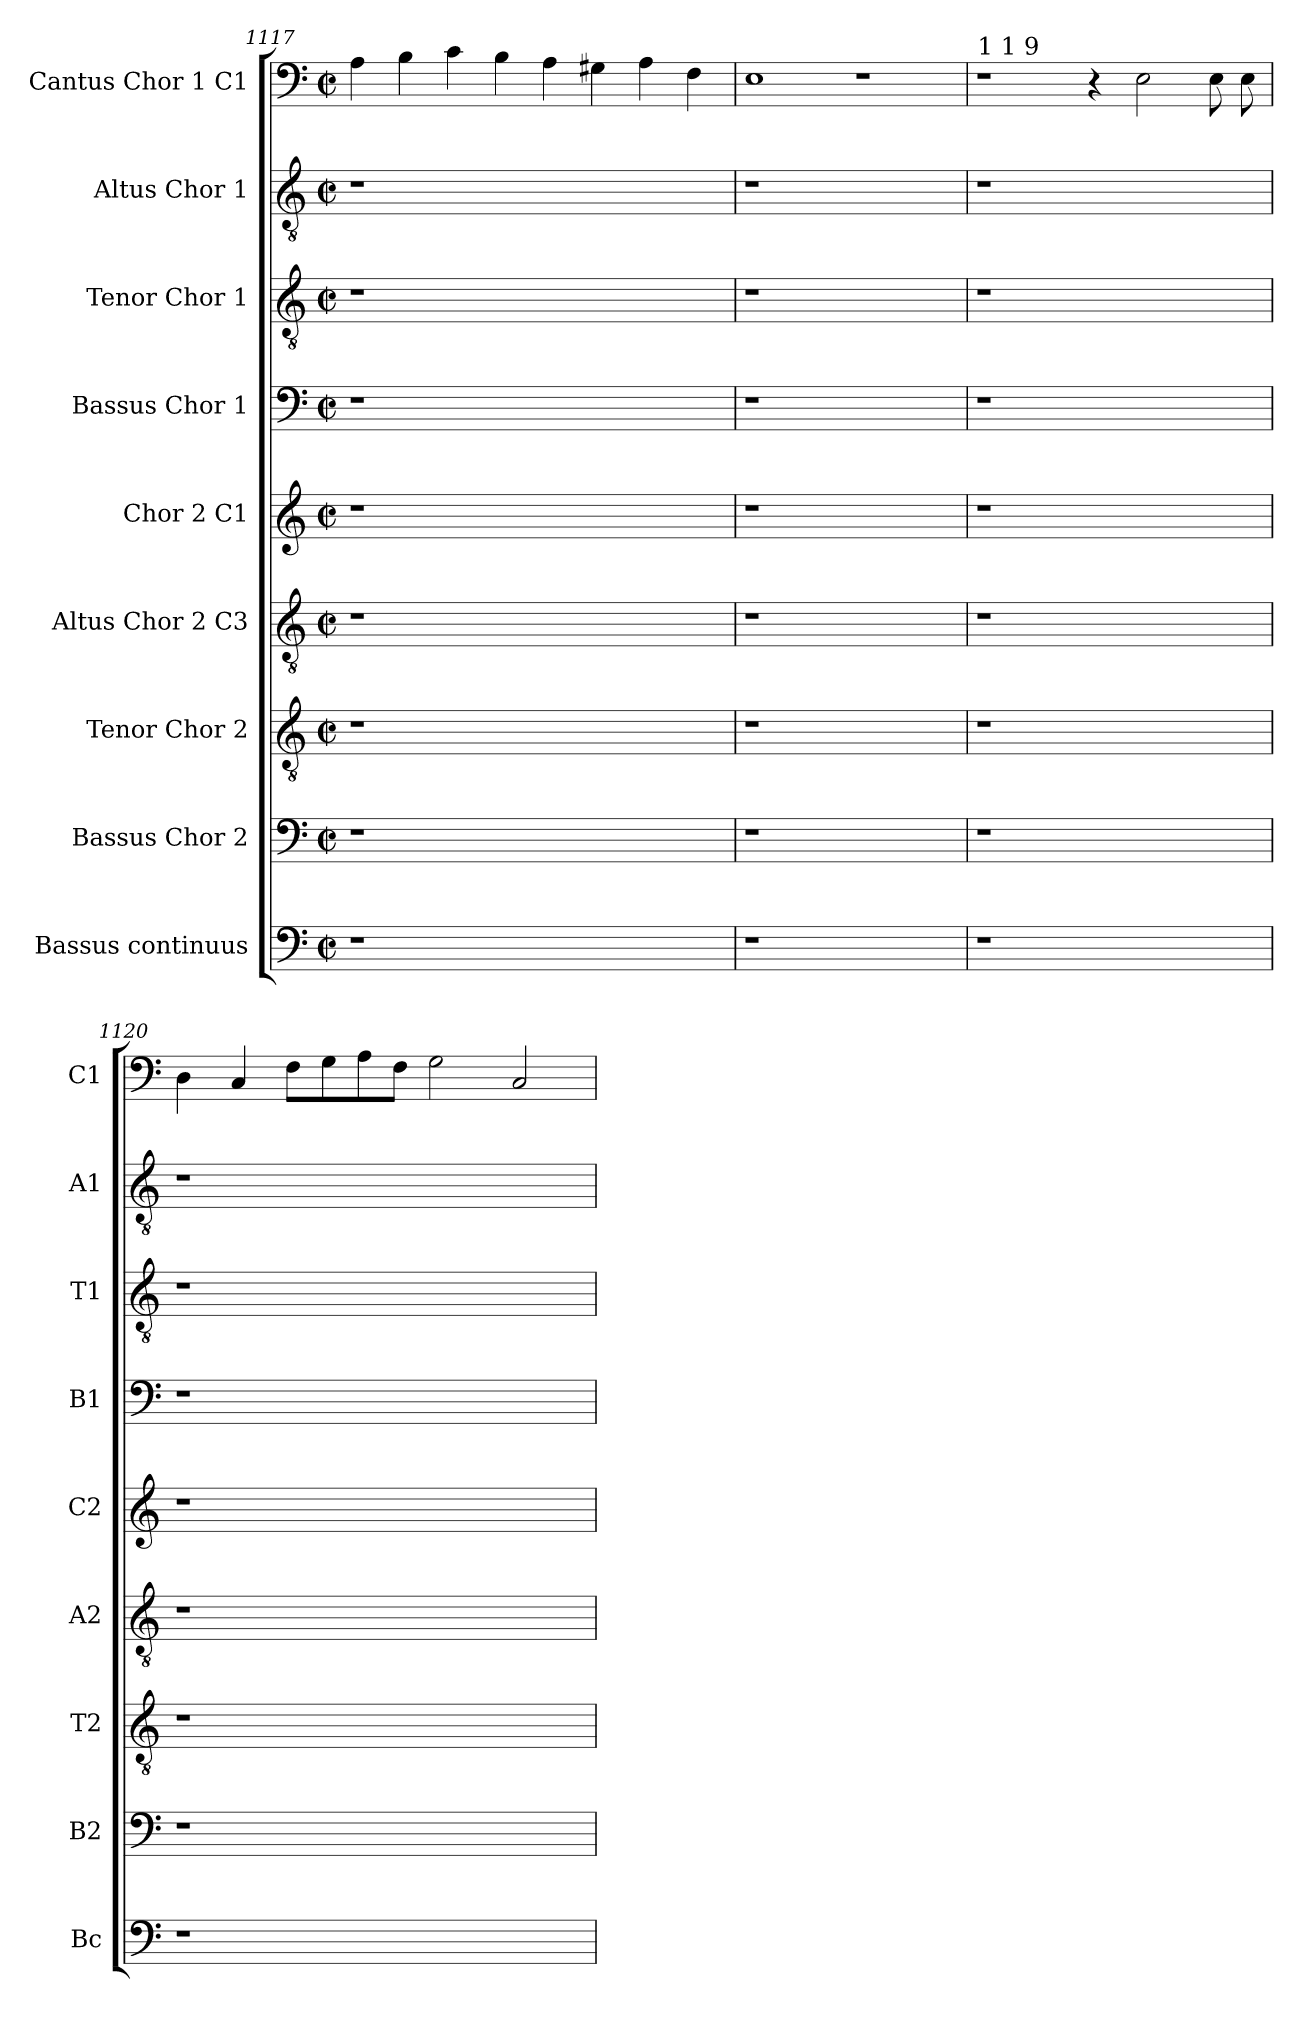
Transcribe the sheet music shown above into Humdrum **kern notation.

**kern	**kern	**kern	**kern	**kern	**kern	**kern	**kern	**kern
*part9	*part8	*part7	*part6	*part5	*part4	*part3	*part2	*part1
*staff9	*staff8	*staff7	*staff6	*staff5	*staff4	*staff3	*staff2	*staff1
*I"Bassus continuus	*I"Bassus Chor 2	*I"Tenor Chor 2	*I"Altus Chor 2 C3	*I"Chor 2 C1	*I"Bassus Chor 1	*I"Tenor Chor 1	*I"Altus Chor 1	*I"Cantus Chor 1 C1
*I'Bc	*I'B2	*I'T2	*I'A2	*I'C2	*I'B1	*I'T1	*I'A1	*I'C1
*clefF4	*clefF4	*clefGv2	*clefGv2	*clefG2	*clefF4	*clefGv2	*clefGv2	*clefF4
*ITrd7c12	*	*	*	*	*	*	*	*
*k[]	*k[]	*k[]	*k[]	*k[]	*k[]	*k[]	*k[]	*k[]
*C:	*C:	*C:	*C:	*C:	*C:	*C:	*C:	*C:
*M2/2	*M2/2	*M2/2	*M2/2	*M2/2	*M2/2	*M2/2	*M2/2	*M2/2
*met(c|)	*met(c|)	*met(c|)	*met(c|)	*met(c|)	*met(c|)	*met(c|)	*met(c|)	*met(c|)
=1117	=1117	=1117	=1117	=1117	=1117	=1117	=1117	=1117
1r	1r	1r	1r	1r	1r	1r	1r	4A\
.	.	.	.	.	.	.	.	4B\
.	.	.	.	.	.	.	.	4c\
.	.	.	.	.	.	.	.	4B\
1ryy	1ryy	1ryy	1ryy	1ryy	1ryy	1ryy	1ryy	4A\
.	.	.	.	.	.	.	.	4G#X\
.	.	.	.	.	.	.	.	4A\
.	.	.	.	.	.	.	.	4F\
=1118	=1118	=1118	=1118	=1118	=1118	=1118	=1118	=1118
1r	1r	1r	1r	1r	1r	1r	1r	1E
1ryy	1ryy	1ryy	1ryy	1ryy	1ryy	1ryy	1ryy	1r
!!LO:LB:g=z
=1119	=1119	=1119	=1119	=1119	=1119	=1119	=1119	=1119
!	!	!	!	!	!	!	!	!LO:TX:a:t=1 1 9
1r	1r	1r	1r	1r	1r	1r	1r	1r
1ryy	1ryy	1ryy	1ryy	1ryy	1ryy	1ryy	1ryy	4r
.	.	.	.	.	.	.	.	2E\
.	.	.	.	.	.	.	.	8E\
.	.	.	.	.	.	.	.	8E\
=1120	=1120	=1120	=1120	=1120	=1120	=1120	=1120	=1120
1r	1r	1r	1r	1r	1r	1r	1r	4D\
.	.	.	.	.	.	.	.	4C/
.	.	.	.	.	.	.	.	8F\L
.	.	.	.	.	.	.	.	8G\
.	.	.	.	.	.	.	.	8A\
.	.	.	.	.	.	.	.	8F\J
1ryy	1ryy	1ryy	1ryy	1ryy	1ryy	1ryy	1ryy	2G\
.	.	.	.	.	.	.	.	2C/
=	=	=	=	=	=	=	=	=
*-	*-	*-	*-	*-	*-	*-	*-	*-
